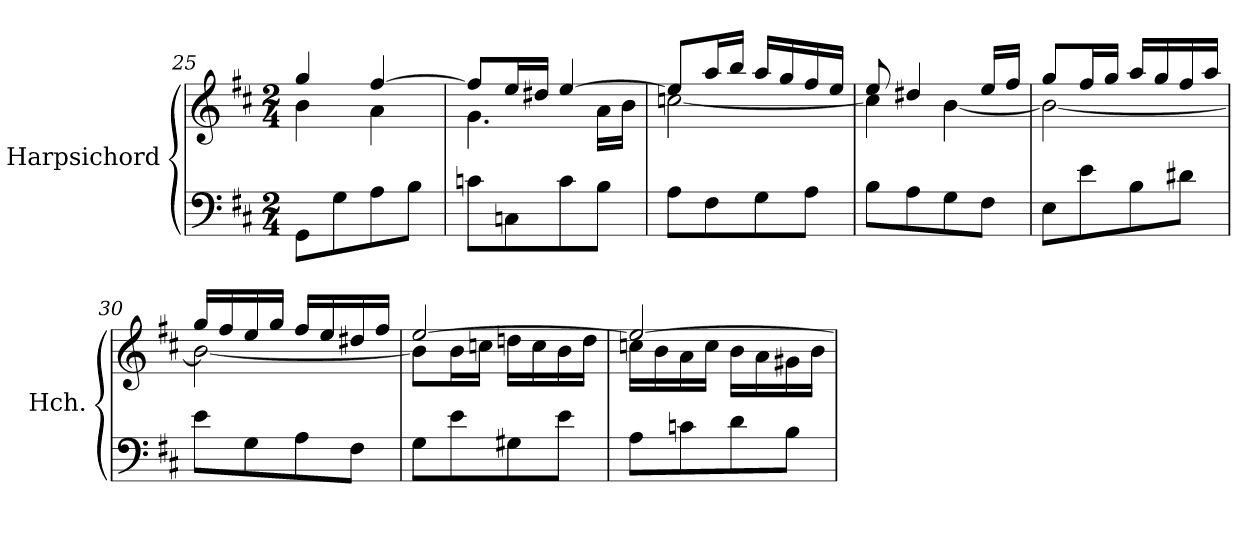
**kern	**kern
*part1	*part1
*staff2	*staff1
*I"Harpsichord	*
*I'Hch.	*
*clefF4	*clefG2
*k[f#c#]	*k[f#c#]
*M2/4	*M2/4
=25	=25
*	*^
8GG\L	4gg/	4b\
8G\	.	.
8A\	[4ff#/	4a\
8B\J	.	.
=26	=26	=26
8cn\L	8ff#/L]	4.g\
8Cn\	16ee/L	.
.	16dd#X/JJ	.
8c\	[4ee/	.
8B\J	.	16a\LL
.	.	16b\JJ
=27	=27	=27
8A\L	8ee/L]	[2ccn\
8F#\	16aa/L	.
.	16bb/JJ	.
8G\	16aa/LL	.
.	16gg/	.
8A\J	16ff#/	.
.	16ee/JJ	.
=28	=28	=28
8B\L	8ee/	4cc\]
8A\	4dd#X/	.
8G\	.	[4b\
8F#\J	16ee/LL	.
.	16ff#/JJ	.
!!LO:LB:g=z	!!
=29	=29	=29
8E\L	8gg/L	2b\_
8e\	16ff#/L	.
.	16gg/JJ	.
8B\	16aa/LL	.
.	16gg/	.
8d#X\J	16ff#/	.
.	16aa/JJ	.
=30	=30	=30
8e\L	16gg/LL	2b\_
.	16ff#/	.
8G\	16ee/	.
.	16gg/JJ	.
8A\	16ff#/LL	.
.	16ee/	.
8F#\J	16dd#X/	.
.	16ff#/JJ	.
=31	=31	=31
8G\L	[2ee/	8b\L]
8e\	.	16b\L
.	.	16ccn\JJ
8G#X\	.	16ddn\LL
.	.	16cc\
8e\J	.	16b\
.	.	16dd\JJ
=32	=32	=32
8A\L	2ee/_	16ccn\LL
.	.	16b\
8cn\	.	16a\
.	.	16cc\JJ
8d\	.	16b\LL
.	.	16a\
8B\J	.	16g#X\
.	.	16b\JJ
*	*v	*v
=	=
*-	*-
